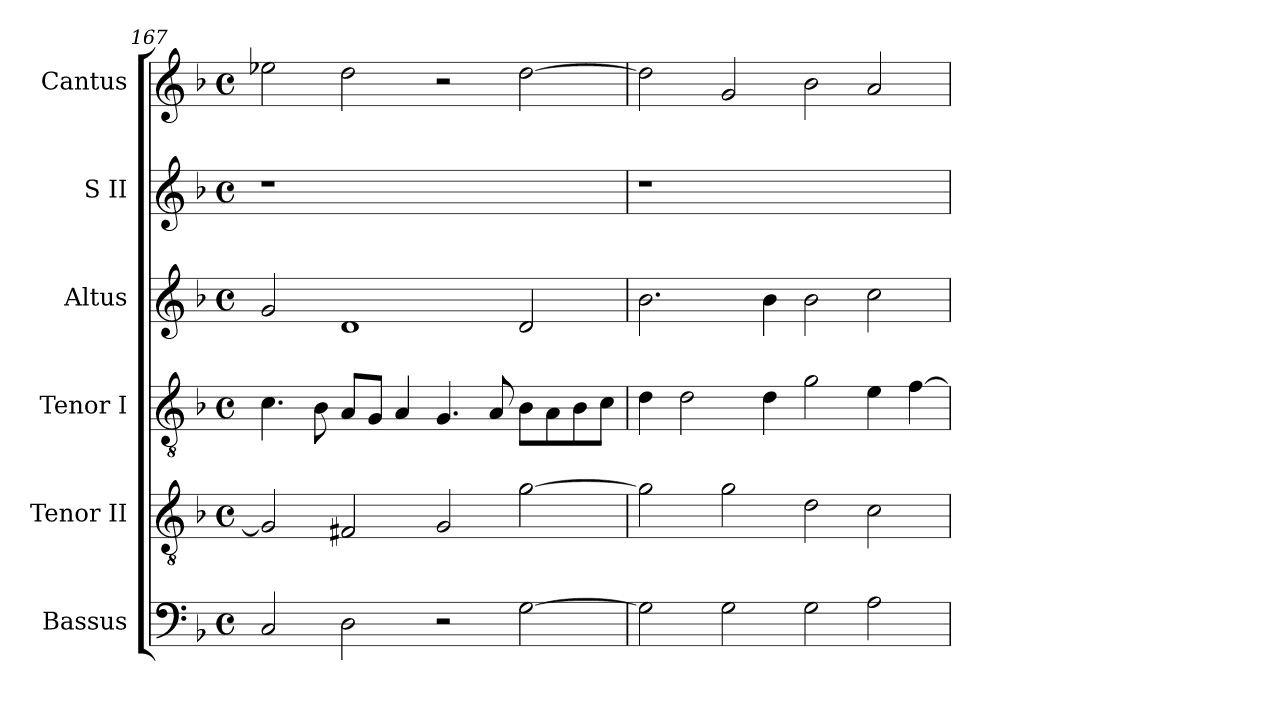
**kern	**kern	**kern	**kern	**kern	**kern
*part6	*part5	*part4	*part3	*part2	*part1
*staff6	*staff5	*staff4	*staff3	*staff2	*staff1
*I"Bassus	*I"Tenor II	*I"Tenor I	*I"Altus	*I"S II	*I"Cantus
*I'B	*I'T II	*I'T I	*I'A	*	*
*clefF4	*clefGv2	*clefGv2	*clefG2	*clefG2	*clefG2
*k[b-]	*k[b-]	*k[b-]	*k[b-]	*k[b-]	*k[b-]
*F:	*F:	*F:	*F:	*F:	*F:
*M4/4	*M4/4	*M4/4	*M4/4	*M4/4	*M4/4
*met(c)	*met(c)	*met(c)	*met(c)	*met(c)	*met(c)
=167	=167	=167	=167	=167	=167
2C/	2G/]	4.c\	2g/	1r	2ee-X\
.	.	8B-\	.	.	.
2D\	2F#X/	8A/L	1d	.	2dd\
.	.	8G/J	.	.	.
.	.	4A/	.	.	.
2r	2G/	4.G/	.	1ryy	2r
.	.	8A/	.	.	.
[>2G\	[>2g\	8B-\L	2d/	.	[>2dd\
.	.	8A\	.	.	.
.	.	8B-\	.	.	.
.	.	8c\J	.	.	.
!!LO:PB:g=z
=168	=168	=168	=168	=168	=168
2G\]	2g\]	4d\	2.b-\	1r	2dd\]
.	.	2d\	.	.	.
2G\	2g\	.	.	.	2g/
.	.	4d\	4b-\	.	.
2G\	2d\	2g\	2b-\	1ryy	2b-\
2A\	2c\	4e\	2cc\	.	2a/
.	.	[>4f\	.	.	.
=	=	=	=	=	=
*-	*-	*-	*-	*-	*-
